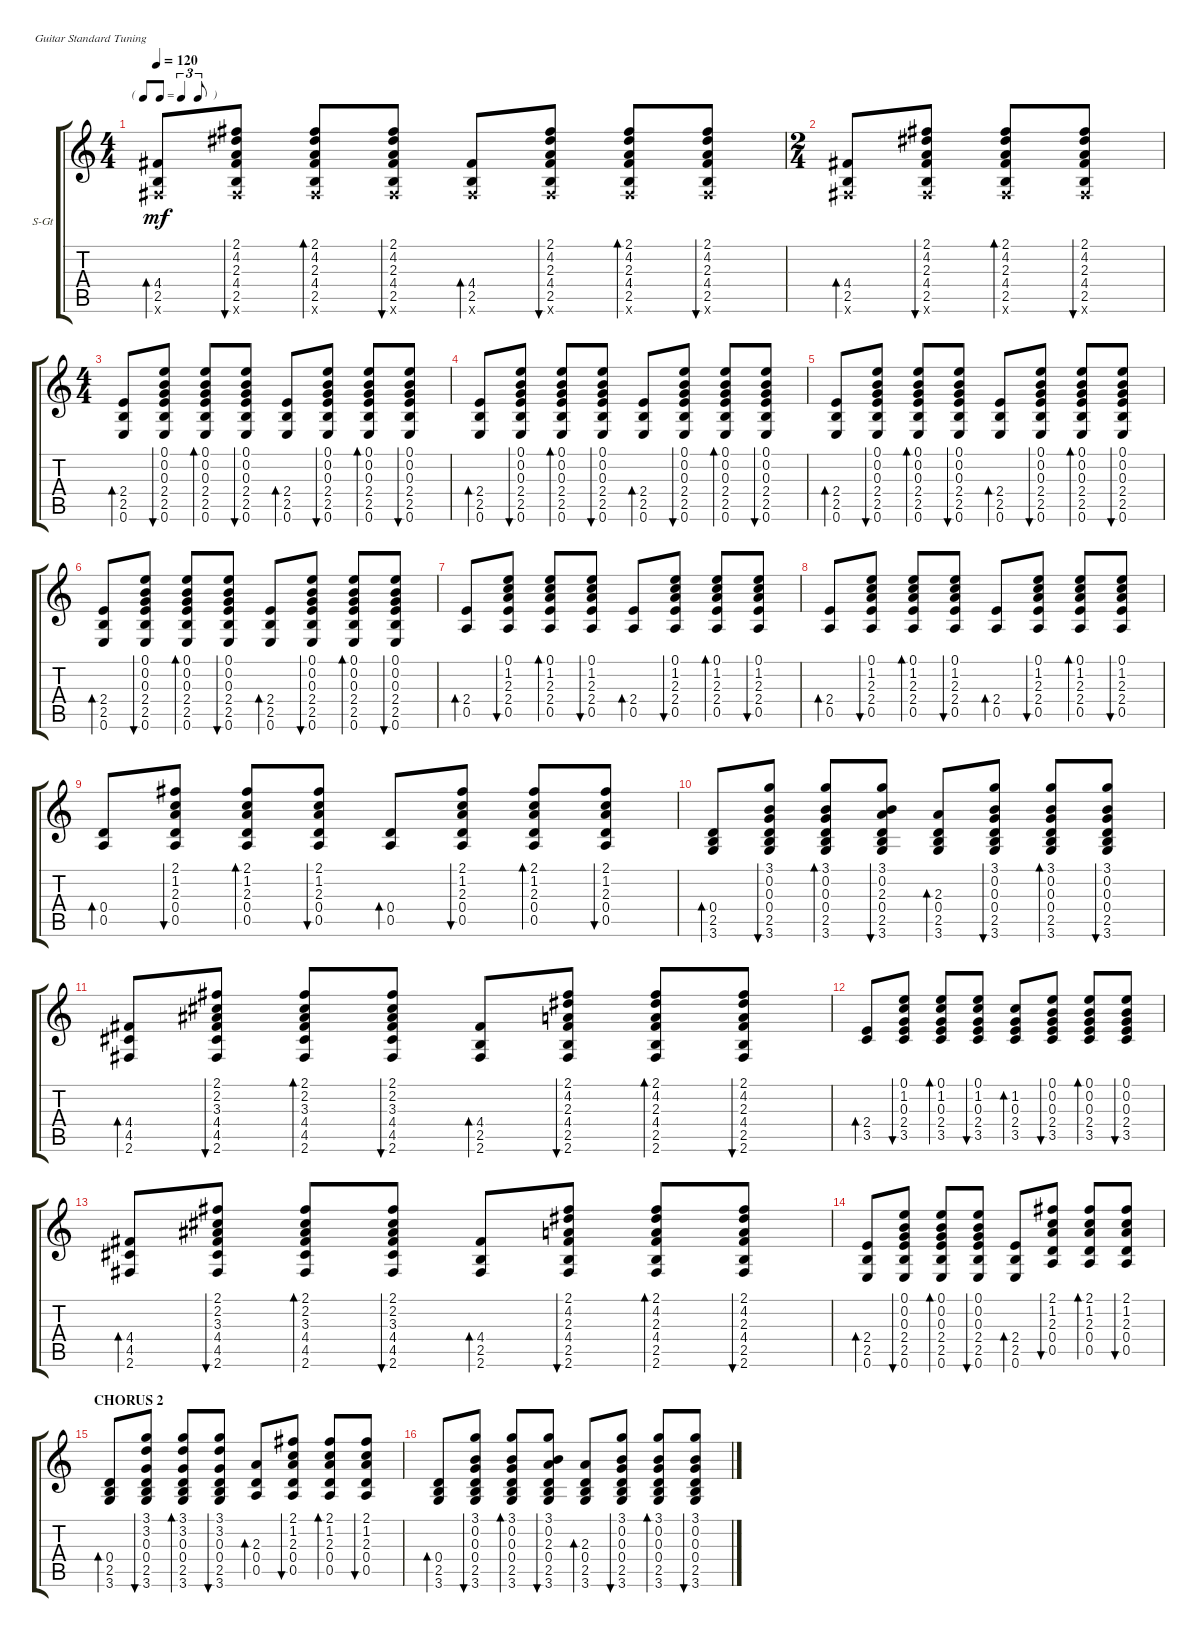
\defaultSystemsLayout 4
\bracketExtendMode groupsimilarinstruments
\firstSystemTrackNameOrientation horizontal
\otherSystemsTrackNameOrientation horizontal
\track ("Steel Guitar" "S-Gt") {instrument acousticguitarsteel}
\staff {score tabs}
\tuning (E4 B3 G3 D3 A2 E2)
\ts (4 4)
\tf triplet8th
\tempo 120
\clef g2
\ks c
(2.6{x} 2.5 4.4).8{bd 30 dy mf} (2.6{x} 2.5 4.4 2.3 4.2 2.1).8{bu 30} (2.6{x} 2.5 4.4 2.3 4.2 2.1).8{bd 30} (2.6{x} 2.5 4.4 2.3 4.2 2.1).8{bu 30} (2.6{x} 2.5 4.4).8{bd 30} (2.6{x} 2.5 4.4 2.3 4.2 2.1).8{bu 30} (2.6{x} 2.5 4.4 2.3 4.2 2.1).8{bd 30} (2.6{x} 2.5 4.4 2.3 4.2 2.1).8{bu 30} |
\ts (2 4)
(2.6{x} 2.5 4.4).8{bd 30} (2.6{x} 2.5 4.4 2.3 4.2 2.1).8{bu 30} (2.6{x} 2.5 4.4 2.3 4.2 2.1).8{bd 30} (2.6{x} 2.5 4.4 2.3 4.2 2.1).8{bu 30} |
\ts (4 4)
(0.6 2.5 2.4).8{bd 30} (0.6 2.5 2.4 0.3 0.2 0.1).8{bu 30} (0.6 2.5 2.4 0.3 0.2 0.1).8{bd 30} (0.6 2.5 2.4 0.3 0.2 0.1).8{bu 30} (0.6 2.5 2.4).8{bd 30} (0.6 2.5 2.4 0.3 0.2 0.1).8{bu 30} (0.6 2.5 2.4 0.3 0.2 0.1).8{bd 30} (0.6 2.5 2.4 0.3 0.2 0.1).8{bu 30} |
(0.6 2.5 2.4).8{bd 30} (0.6 2.5 2.4 0.3 0.2 0.1).8{bu 30} (0.6 2.5 2.4 0.3 0.2 0.1).8{bd 30} (0.6 2.5 2.4 0.3 0.2 0.1).8{bu 30} (0.6 2.5 2.4).8{bd 30} (0.6 2.5 2.4 0.3 0.2 0.1).8{bu 30} (0.6 2.5 2.4 0.3 0.2 0.1).8{bd 30} (0.6 2.5 2.4 0.3 0.2 0.1).8{bu 30} |
(0.6 2.5 2.4).8{bd 30} (0.6 2.5 2.4 0.3 0.2 0.1).8{bu 30} (0.6 2.5 2.4 0.3 0.2 0.1).8{bd 30} (0.6 2.5 2.4 0.3 0.2 0.1).8{bu 30} (0.6 2.5 2.4).8{bd 30} (0.6 2.5 2.4 0.3 0.2 0.1).8{bu 30} (0.6 2.5 2.4 0.3 0.2 0.1).8{bd 30} (0.6 2.5 2.4 0.3 0.2 0.1).8{bu 30} |
(0.6 2.5 2.4).8{bd 30} (0.6 2.5 2.4 0.3 0.2 0.1).8{bu 30} (0.6 2.5 2.4 0.3 0.2 0.1).8{bd 30} (0.6 2.5 2.4 0.3 0.2 0.1).8{bu 30} (0.6 2.5 2.4).8{bd 30} (0.6 2.5 2.4 0.3 0.2 0.1).8{bu 30} (0.6 2.5 2.4 0.3 0.2 0.1).8{bd 30} (0.6 2.5 2.4 0.3 0.2 0.1).8{bu 30} |
(0.5 2.4).8{bd 30} (0.5 2.4 2.3 1.2 0.1).8{bu 30} (0.5 2.4 2.3 1.2 0.1).8{bd 30} (0.5 2.4 2.3 1.2 0.1).8{bu 30} (0.5 2.4).8{bd 30} (0.5 2.4 2.3 1.2 0.1).8{bu 30} (0.5 2.4 2.3 1.2 0.1).8{bd 30} (0.5 2.4 2.3 1.2 0.1).8{bu 30} |
(0.5 2.4).8{bd 30} (0.5 2.4 2.3 1.2 0.1).8{bu 30} (0.5 2.4 2.3 1.2 0.1).8{bd 30} (0.5 2.4 2.3 1.2 0.1).8{bu 30} (0.5 2.4).8{bd 30} (0.5 2.4 2.3 1.2 0.1).8{bu 30} (0.5 2.4 2.3 1.2 0.1).8{bd 30} (0.5 2.4 2.3 1.2 0.1).8{bu 30} |
(0.5 0.4).8{bd 30} (0.5 0.4 2.3 1.2 2.1).8{bu 30} (0.5 0.4 2.3 1.2 2.1).8{bd 30} (0.5 0.4 2.3 1.2 2.1).8{bu 30} (0.5 0.4).8{bd 30} (0.5 0.4 2.3 1.2 2.1).8{bu 30} (0.5 0.4 2.3 1.2 2.1).8{bd 30} (0.5 0.4 2.3 1.2 2.1).8{bu 30} |
(3.6 2.5 0.4).8{bd 30} (3.6 2.5 0.4 0.3 0.2 3.1).8{bu 30} (3.6 2.5 0.4 0.3 0.2 3.1).8{bd 30} (3.6 2.5 0.4 2.3 0.2 3.1).8{bu 30} (3.6 2.5 0.4 2.3).8{bd 30} (3.6 2.5 0.4 0.3 0.2 3.1).8{bu 30} (3.6 2.5 0.4 0.3 0.2 3.1).8{bd 30} (3.6 2.5 0.4 0.3 0.2 3.1).8{bu 30} |
(2.6 4.5 4.4).8{bd 30} (2.6 4.5 4.4 3.3 2.2 2.1).8{bu 30} (2.6 4.5 4.4 3.3 2.2 2.1).8{bd 30} (2.6 4.5 4.4 3.3 2.2 2.1).8{bu 30} (2.6 2.5 4.4).8{bd 30} (2.6 2.5 4.4 2.3 4.2 2.1).8{bu 30} (2.6 2.5 4.4 2.3 4.2 2.1).8{bd 30} (2.6 2.5 4.4 2.3 4.2 2.1).8{bu 30} |
(3.5 2.4).8{bd 30} (3.5 2.4 0.3 1.2 0.1).8{bu 30} (3.5 2.4 0.3 1.2 0.1).8{bd 30} (3.5 2.4 0.3 1.2 0.1).8{bu 30} (3.5 2.4 0.3 1.2).8{bd 30} (3.5 2.4 0.3 0.2 0.1).8{bu 30} (3.5 2.4 0.3 0.2 0.1).8{bd 30} (3.5 2.4 0.3 0.2 0.1).8{bu 30} |
(2.6 4.5 4.4).8{bd 30} (2.6 4.5 4.4 3.3 2.2 2.1).8{bu 30} (2.6 4.5 4.4 3.3 2.2 2.1).8{bd 30} (2.6 4.5 4.4 3.3 2.2 2.1).8{bu 30} (2.6 2.5 4.4).8{bd 30} (2.6 2.5 4.4 2.3 4.2 2.1).8{bu 30} (2.6 2.5 4.4 2.3 4.2 2.1).8{bd 30} (2.6 2.5 4.4 2.3 4.2 2.1).8{bu 30} |
(0.6 2.5 2.4).8{bd 30} (0.6 2.5 2.4 0.3 0.2 0.1).8{bu 30} (0.6 2.5 2.4 0.3 0.2 0.1).8{bd 30} (0.6 2.5 2.4 0.3 0.2 0.1).8{bu 30} (0.6 2.5 2.4).8{bd 30} (0.5 0.4 2.3 1.2 2.1).8{bu 30} (0.5 0.4 2.3 1.2 2.1).8{bd 30} (0.5 0.4 2.3 1.2 2.1).8{bu 30} |
\section ("" "CHORUS 2")
(3.6 2.5 0.4).8{bd 30} (3.6 2.5 0.4 0.3 3.2 3.1).8{bu 30} (3.6 2.5 0.4 0.3 3.2 3.1).8{bd 30} (3.6 2.5 0.4 0.3 3.2 3.1).8{bu 30} (0.5 0.4 2.3).8{bd 30} (0.5 0.4 2.3 1.2 2.1).8{bu 30} (0.5 0.4 2.3 1.2 2.1).8{bd 30} (0.5 0.4 2.3 1.2 2.1).8{bu 30} |
(3.6 2.5 0.4).8{bd 30} (3.6 2.5 0.4 0.3 0.2 3.1).8{bu 30} (3.6 2.5 0.4 0.3 0.2 3.1).8{bd 30} (3.6 2.5 0.4 2.3 0.2 3.1).8{bu 30} (3.6 2.5 0.4 2.3).8{bd 30} (3.6 2.5 0.4 0.3 0.2 3.1).8{bu 30} (3.6 2.5 0.4 0.3 0.2 3.1).8{bd 30} (3.6 2.5 0.4 0.3 0.2 3.1).8{bu 30}
